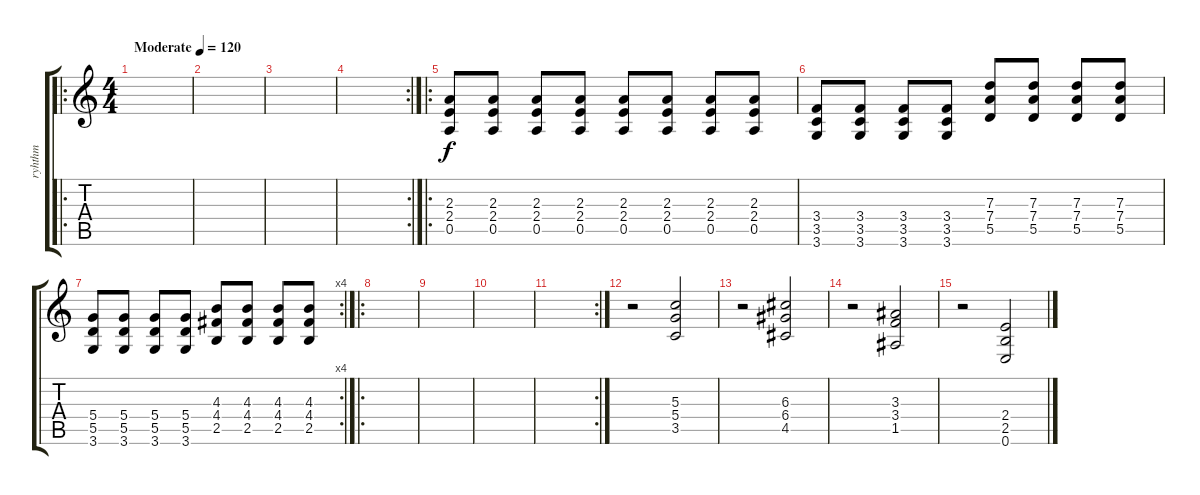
\track ("ryhthm" "ryhthm") {instrument overdrivenguitar}
\staff {score tabs}
\tuning (E4 B3 G3 D3 A2 E2) {hide}
\ro
\ts (4 4)
\tempo (120 "Moderate")
\clef g2
\ks c
|
|
|
\rc 2
|
\ro
(2.3 2.4 0.5).8 (2.3 2.4 0.5).8 (2.3 2.4 0.5).8 (2.3 2.4 0.5).8 (2.3 2.4 0.5).8 (2.3 2.4 0.5).8 (2.3 2.4 0.5).8 (2.3 2.4 0.5).8 |
(3.4 3.5 3.6).8 (3.4 3.5 3.6).8 (3.4 3.5 3.6).8 (3.4 3.5 3.6).8 (7.3 7.4 5.5).8 (7.3 7.4 5.5).8 (7.3 7.4 5.5).8 (7.3 7.4 5.5).8 |
\rc 4
(5.4 5.5 3.6).8 (5.4 5.5 3.6).8 (5.4 5.5 3.6).8 (5.4 5.5 3.6).8 (4.3 4.4 2.5).8 (4.3 4.4 2.5).8 (4.3 4.4 2.5).8 (4.3 4.4 2.5).8 |
\ro
|
|
|
\rc 2
|
r.2 (5.3 5.4 3.5).2 |
r.2 (6.3 6.4 4.5).2 |
r.2 (3.3 3.4 1.5).2 |
r.2 (2.4 2.5 0.6).2
